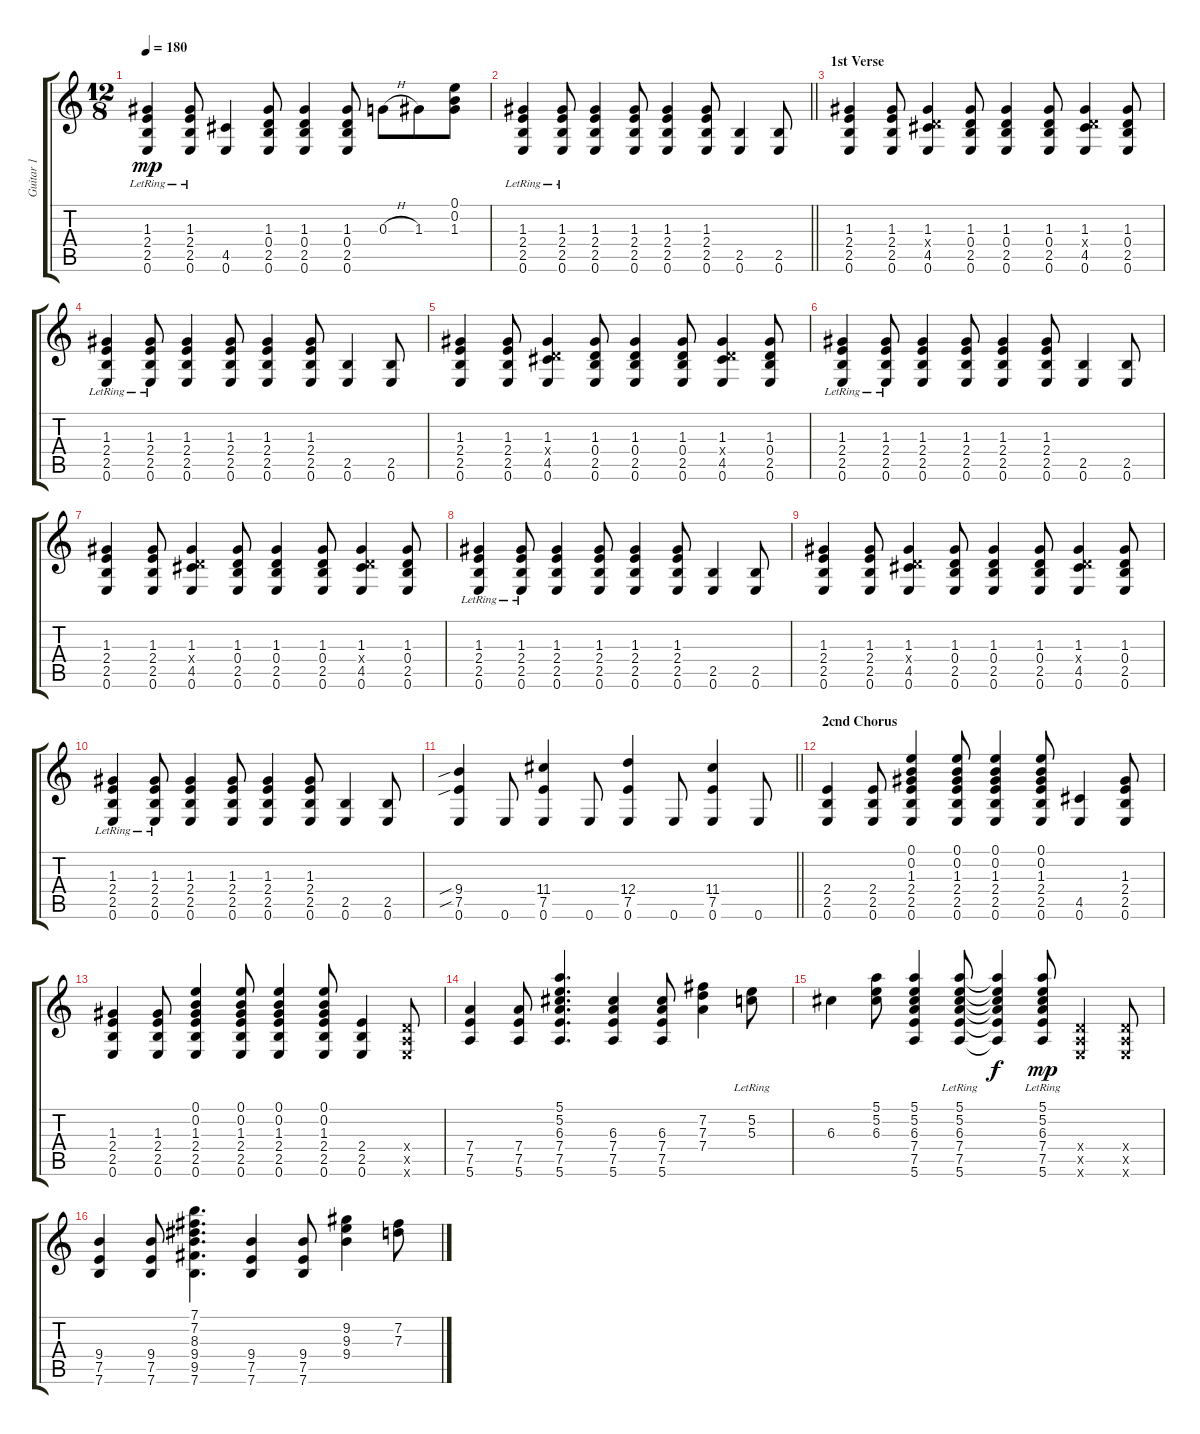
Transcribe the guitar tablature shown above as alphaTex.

\track ("Guitar 1" "Guitar 1") {instrument acousticguitarsteel}
\staff {score tabs}
\tuning (E4 B3 G3 D3 A2 E2) {hide}
\ts (12 8)
\tempo 180
\clef g2
\ks c
(1.3{lr} 2.4{lr} 2.5{lr} 0.6{lr}).4{dy mp} (1.3{lr} 2.4{lr} 2.5{lr} 0.6{lr}).8 (4.5 0.6).4 (1.3 0.4 2.5 0.6).8 (1.3 0.4 2.5 0.6).4 (1.3 0.4 2.5 0.6).8 0.3{h}.8 1.3.8 (0.1 0.2 1.3).8 |
\barLineRight lightlight
(1.3{lr} 2.4{lr} 2.5{lr} 0.6{lr}).4 (1.3{lr} 2.4{lr} 2.5{lr} 0.6{lr}).8 (1.3 2.4 2.5 0.6).4 (1.3 2.4 2.5 0.6).8 (1.3 2.4 2.5 0.6).4 (1.3 2.4 2.5 0.6).8 (2.5 0.6).4 (2.5 0.6).8 |
\section ("" "1st Verse")
(1.3 2.4 2.5 0.6).4 (1.3 2.4 2.5 0.6).8 (1.3 0.4{x} 4.5 0.6).4 (1.3 0.4 2.5 0.6).8 (1.3 0.4 2.5 0.6).4 (1.3 0.4 2.5 0.6).8 (1.3 0.4{x} 4.5 0.6).4 (1.3 0.4 2.5 0.6).8 |
(1.3{lr} 2.4{lr} 2.5{lr} 0.6{lr}).4 (1.3{lr} 2.4{lr} 2.5{lr} 0.6{lr}).8 (1.3 2.4 2.5 0.6).4 (1.3 2.4 2.5 0.6).8 (1.3 2.4 2.5 0.6).4 (1.3 2.4 2.5 0.6).8 (2.5 0.6).4 (2.5 0.6).8 |
(1.3 2.4 2.5 0.6).4 (1.3 2.4 2.5 0.6).8 (1.3 0.4{x} 4.5 0.6).4 (1.3 0.4 2.5 0.6).8 (1.3 0.4 2.5 0.6).4 (1.3 0.4 2.5 0.6).8 (1.3 0.4{x} 4.5 0.6).4 (1.3 0.4 2.5 0.6).8 |
(1.3{lr} 2.4{lr} 2.5{lr} 0.6{lr}).4 (1.3{lr} 2.4{lr} 2.5{lr} 0.6{lr}).8 (1.3 2.4 2.5 0.6).4 (1.3 2.4 2.5 0.6).8 (1.3 2.4 2.5 0.6).4 (1.3 2.4 2.5 0.6).8 (2.5 0.6).4 (2.5 0.6).8 |
(1.3 2.4 2.5 0.6).4 (1.3 2.4 2.5 0.6).8 (1.3 0.4{x} 4.5 0.6).4 (1.3 0.4 2.5 0.6).8 (1.3 0.4 2.5 0.6).4 (1.3 0.4 2.5 0.6).8 (1.3 0.4{x} 4.5 0.6).4 (1.3 0.4 2.5 0.6).8 |
(1.3{lr} 2.4{lr} 2.5{lr} 0.6{lr}).4 (1.3{lr} 2.4{lr} 2.5{lr} 0.6{lr}).8 (1.3 2.4 2.5 0.6).4 (1.3 2.4 2.5 0.6).8 (1.3 2.4 2.5 0.6).4 (1.3 2.4 2.5 0.6).8 (2.5 0.6).4 (2.5 0.6).8 |
(1.3 2.4 2.5 0.6).4 (1.3 2.4 2.5 0.6).8 (1.3 0.4{x} 4.5 0.6).4 (1.3 0.4 2.5 0.6).8 (1.3 0.4 2.5 0.6).4 (1.3 0.4 2.5 0.6).8 (1.3 0.4{x} 4.5 0.6).4 (1.3 0.4 2.5 0.6).8 |
(1.3{lr} 2.4{lr} 2.5{lr} 0.6{lr}).4 (1.3{lr} 2.4{lr} 2.5{lr} 0.6{lr}).8 (1.3 2.4 2.5 0.6).4 (1.3 2.4 2.5 0.6).8 (1.3 2.4 2.5 0.6).4 (1.3 2.4 2.5 0.6).8 (2.5 0.6).4 (2.5 0.6).8 |
\barLineRight lightlight
(9.4{sib} 7.5{sib} 0.6).4 0.6.8 (11.4 7.5 0.6).4 0.6.8 (12.4 7.5 0.6).4 0.6.8 (11.4 7.5 0.6).4 0.6.8 |
\section ("" "2cnd Chorus")
(2.4 2.5 0.6).4 (2.4 2.5 0.6).8 (0.1 0.2 1.3 2.4 2.5 0.6).4 (0.1 0.2 1.3 2.4 2.5 0.6).8 (0.1 0.2 1.3 2.4 2.5 0.6).4 (0.1 0.2 1.3 2.4 2.5 0.6).8 (4.5 0.6).4 (1.3 2.4 2.5 0.6).8 |
(1.3 2.4 2.5 0.6).4 (1.3 2.4 2.5 0.6).8 (0.1 0.2 1.3 2.4 2.5 0.6).4 (0.1 0.2 1.3 2.4 2.5 0.6).8 (0.1 0.2 1.3 2.4 2.5 0.6).4 (0.1 0.2 1.3 2.4 2.5 0.6).8 (2.4 2.5 0.6).4 (0.4{x} 0.5{x} 0.6{x}).8 |
(7.4 7.5 5.6).4 (7.4 7.5 5.6).8 (5.1 5.2 6.3 7.4 7.5 5.6).4{d} (6.3 7.4 7.5 5.6).4 (6.3 7.4 7.5 5.6).8 (7.2 7.3 7.4).4 (5.2{lr} 5.3).8 |
6.3.4 (5.1 5.2 6.3).8 (5.1 5.2 6.3 7.4 7.5 5.6).4 (5.1{lr} 5.2{lr} 6.3{lr} 7.4{lr} 7.5{lr} 5.6{lr}).8 (5.1{t} 5.2{t} 6.3{t} 7.4{t} 7.5{t} 5.6{t}).4{dy f} (5.1{lr} 5.2{lr} 6.3{lr} 7.4{lr} 7.5{lr} 5.6{lr}).8{dy mp} (0.4{x} 0.5{x} 0.6{x}).4 (0.4{x} 0.5{x} 0.6{x}).8 |
(9.4 7.5 7.6).4 (9.4 7.5 7.6).8 (7.1 7.2 8.3 9.4 9.5 7.6).4{d} (9.4 7.5 7.6).4 (9.4 7.5 7.6).8 (9.2 9.3 9.4).4 (7.2 7.3{h}).8
